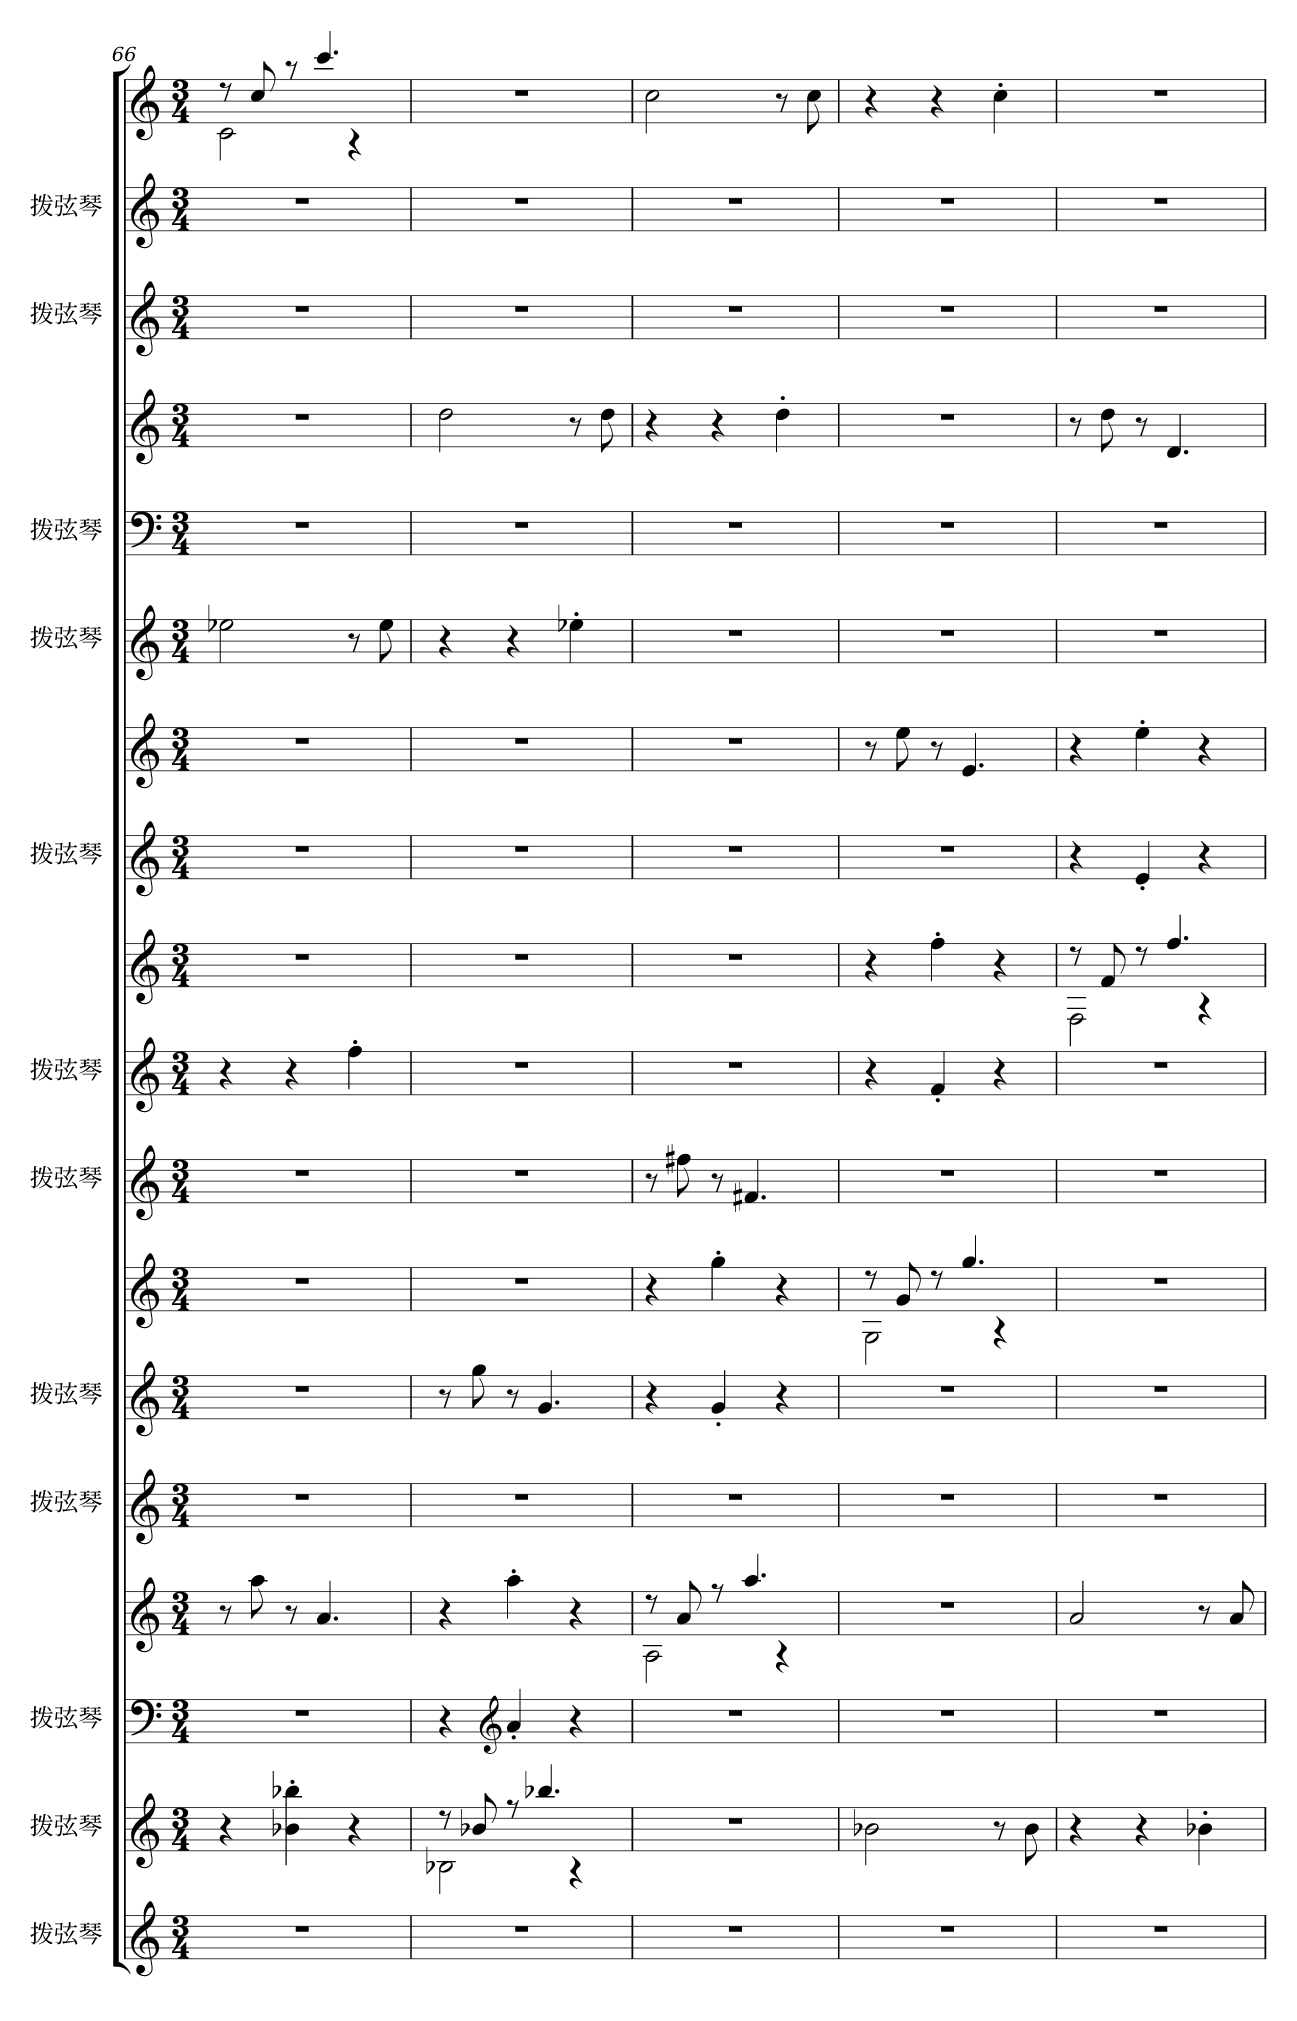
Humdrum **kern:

**kern	**kern	**kern	**kern	**kern	**kern	**kern	**kern	**kern	**kern	**kern	**kern	**kern	**kern	**kern	**kern	**kern	**kern
*part12	*part11	*part10	*part10	*part9	*part8	*part8	*part7	*part6	*part6	*part5	*part5	*part4	*part3	*part3	*part2	*part1	*part1
*staff18	*staff17	*staff16	*staff15	*staff14	*staff13	*staff12	*staff11	*staff10	*staff9	*staff8	*staff7	*staff6	*staff5	*staff4	*staff3	*staff2	*staff1
*I"拨弦琴	*I"拨弦琴	*I"拨弦琴	*	*I"拨弦琴	*I"拨弦琴	*	*I"拨弦琴	*I"拨弦琴	*	*I"拨弦琴	*	*I"拨弦琴	*I"拨弦琴	*	*I"拨弦琴	*I"拨弦琴	*
*clefG2	*clefG2	*clefF4	*clefG2	*clefG2	*clefG2	*clefG2	*clefG2	*clefG2	*clefG2	*clefG2	*clefG2	*clefG2	*clefF4	*clefG2	*clefG2	*clefG2	*clefG2
*k[]	*k[]	*k[]	*k[]	*k[]	*k[]	*k[]	*k[]	*k[]	*k[]	*k[]	*k[]	*k[]	*k[]	*k[]	*k[]	*k[]	*k[]
*M3/4	*M3/4	*M3/4	*M3/4	*M3/4	*M3/4	*M3/4	*M3/4	*M3/4	*M3/4	*M3/4	*M3/4	*M3/4	*M3/4	*M3/4	*M3/4	*M3/4	*M3/4
=66	=66	=66	=66	=66	=66	=66	=66	=66	=66	=66	=66	=66	=66	=66	=66	=66	=66
*	*	*	*	*	*	*	*	*	*	*	*	*	*	*	*	*	*^
2.r	4r	2.r	8r	2.r	2.r	2.r	2.r	4r	2.r	2.r	2.r	2ee-X\	2.r	2.r	2.r	2.r	8r	2c\
.	.	.	8aa\	.	.	.	.	.	.	.	.	.	.	.	.	.	8cc/	.
.	4b-X\' 4bb-X\'	.	8r	.	.	.	.	4r	.	.	.	.	.	.	.	.	8r	.
.	.	.	4.a/	.	.	.	.	.	.	.	.	.	.	.	.	.	4.ccc/	.
.	4r	.	.	.	.	.	.	4ff'\	.	.	.	8r	.	.	.	.	.	4r
.	.	.	.	.	.	.	.	.	.	.	.	8ee-\	.	.	.	.	.	.
*	*	*	*	*	*	*	*	*	*	*	*	*	*	*	*	*	*v	*v
!!LO:PB:g=z
=67	=67	=67	=67	=67	=67	=67	=67	=67	=67	=67	=67	=67	=67	=67	=67	=67	=67
*	*^	*	*	*	*	*	*	*	*	*	*	*	*	*	*	*	*
2.r	8r	2B-X\	4r	4r	2.r	8r	2.r	2.r	2.r	2.r	2.r	2.r	4r	2.r	2dd\	2.r	2.r	2.r
.	8b-X/	.	.	.	.	8gg\	.	.	.	.	.	.	.	.	.	.	.	.
*	*	*	*clefG2	*	*	*	*	*	*	*	*	*	*	*	*	*	*	*
.	8r	.	4a'/	4aa'\	.	8r	.	.	.	.	.	.	4r	.	.	.	.	.
.	4.bb-X/	.	.	.	.	4.g/	.	.	.	.	.	.	.	.	.	.	.	.
.	.	4r	4r	4r	.	.	.	.	.	.	.	.	4ee-X'\	.	8r	.	.	.
.	.	.	.	.	.	.	.	.	.	.	.	.	.	.	8dd\	.	.	.
*	*v	*v	*	*	*	*	*	*	*	*	*	*	*	*	*	*	*	*
=68	=68	=68	=68	=68	=68	=68	=68	=68	=68	=68	=68	=68	=68	=68	=68	=68	=68
*	*	*	*^	*	*	*	*	*	*	*	*	*	*	*	*	*	*
2.r	2.r	2.r	8r	2A\	2.r	4r	4r	8r	2.r	2.r	2.r	2.r	2.r	2.r	4r	2.r	2.r	2cc\
.	.	.	8a/	.	.	.	.	8ff#X\	.	.	.	.	.	.	.	.	.	.
.	.	.	8r	.	.	4g'/	4gg'\	8r	.	.	.	.	.	.	4r	.	.	.
.	.	.	4.aa/	.	.	.	.	4.f#X/	.	.	.	.	.	.	.	.	.	.
.	.	.	.	4r	.	4r	4r	.	.	.	.	.	.	.	4dd'\	.	.	8r
.	.	.	.	.	.	.	.	.	.	.	.	.	.	.	.	.	.	8cc\
*	*	*	*v	*v	*	*	*	*	*	*	*	*	*	*	*	*	*	*
=69	=69	=69	=69	=69	=69	=69	=69	=69	=69	=69	=69	=69	=69	=69	=69	=69	=69
*	*	*	*	*	*	*^	*	*	*	*	*	*	*	*	*	*	*
2.r	2b-X\	2.r	2.r	2.r	2.r	8r	2G\	2.r	4r	4r	2.r	8r	2.r	2.r	2.r	2.r	2.r	4r
.	.	.	.	.	.	8g/	.	.	.	.	.	8ee\	.	.	.	.	.	.
.	.	.	.	.	.	8r	.	.	4f'/	4ff'\	.	8r	.	.	.	.	.	4r
.	.	.	.	.	.	4.gg/	.	.	.	.	.	4.e/	.	.	.	.	.	.
.	8r	.	.	.	.	.	4r	.	4r	4r	.	.	.	.	.	.	.	4cc'\
.	8b-\	.	.	.	.	.	.	.	.	.	.	.	.	.	.	.	.	.
*	*	*	*	*	*	*v	*v	*	*	*	*	*	*	*	*	*	*	*
=70	=70	=70	=70	=70	=70	=70	=70	=70	=70	=70	=70	=70	=70	=70	=70	=70	=70
*	*	*	*	*	*	*	*	*	*^	*	*	*	*	*	*	*	*
2.r	4r	2.r	2a/	2.r	2.r	2.r	2.r	2.r	8r	2F\	4r	4r	2.r	2.r	8r	2.r	2.r	2.r
.	.	.	.	.	.	.	.	.	8f/	.	.	.	.	.	8dd\	.	.	.
.	4r	.	.	.	.	.	.	.	8r	.	4e'/	4ee'\	.	.	8r	.	.	.
.	.	.	.	.	.	.	.	.	4.ff/	.	.	.	.	.	4.d/	.	.	.
.	4b-X'\	.	8r	.	.	.	.	.	.	4r	4r	4r	.	.	.	.	.	.
.	.	.	8a/	.	.	.	.	.	.	.	.	.	.	.	.	.	.	.
*	*	*	*	*	*	*	*	*	*v	*v	*	*	*	*	*	*	*	*
=	=	=	=	=	=	=	=	=	=	=	=	=	=	=	=	=	=
*-	*-	*-	*-	*-	*-	*-	*-	*-	*-	*-	*-	*-	*-	*-	*-	*-	*-
